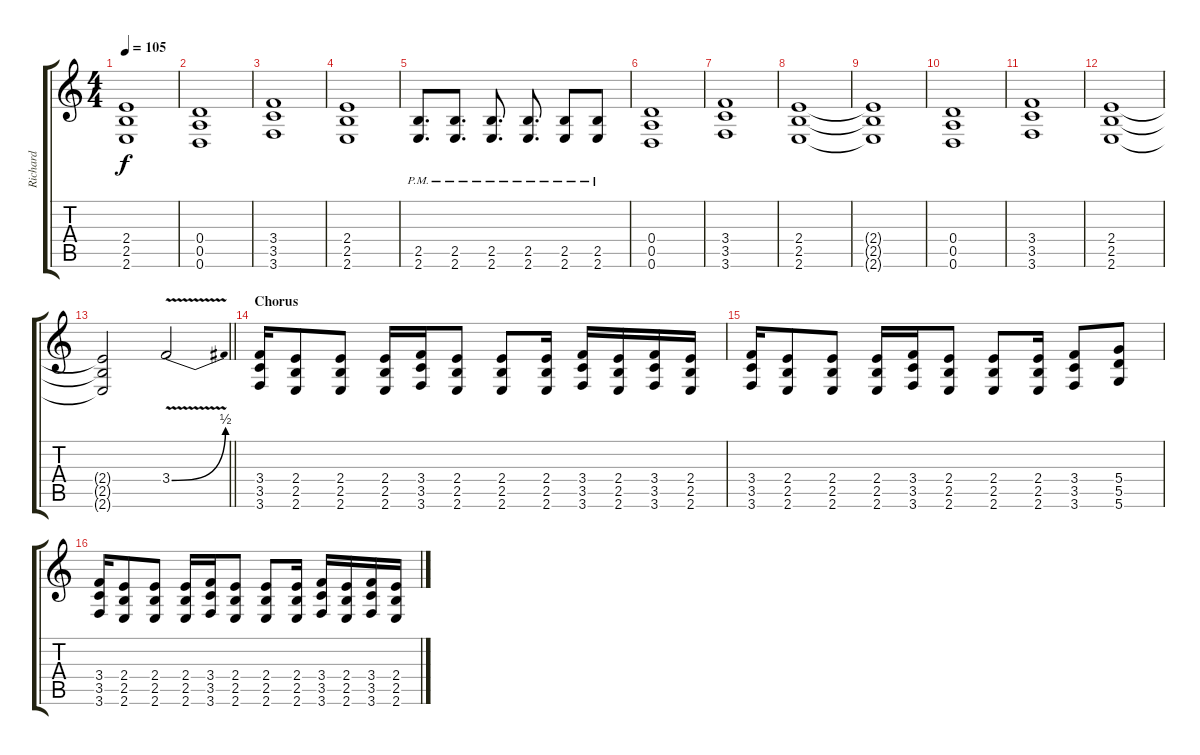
\track ("Richard" "Richard") {instrument distortionguitar}
\staff {score tabs}
\tuning (E4 B3 G3 D3 A2 D2) {hide}
\ts (4 4)
\tempo 105
\clef g2
\ks c
(2.4{t} 2.5{t} 2.6{t}).1{dy f} |
(0.4 0.5 0.6).1 |
(3.4 3.5 3.6).1 |
(2.4 2.5 2.6).1 |
(2.5{pm} 2.6{pm}).8{d} (2.5{pm} 2.6{pm}).8{d} (2.5{pm} 2.6{pm}).8{d} (2.5{pm} 2.6{pm}).8{d} (2.5{pm} 2.6{pm}).8 (2.5{pm} 2.6{pm}).8 |
(0.4 0.5 0.6).1 |
(3.4 3.5 3.6).1 |
(2.4 2.5 2.6).1 |
(2.4{t} 2.5{t} 2.6{t}).1 |
(0.4 0.5 0.6).1 |
(3.4 3.5 3.6).1 |
(2.4 2.5 2.6).1 |
\barLineRight lightlight
(2.4{t} 2.5{t} 2.6{t}).2 3.4{be (bend 0 0 60 2) v}.2 |
\section ("" "Chorus")
(3.4 3.5 3.6).16 (2.4 2.5 2.6).8 (2.4 2.5 2.6).8 (2.4 2.5 2.6).16 (3.4 3.5 3.6).16 (2.4 2.5 2.6).8 (2.4 2.5 2.6).8 (2.4 2.5 2.6).16 (3.4 3.5 3.6).16 (2.4 2.5 2.6).16 (3.4 3.5 3.6).16 (2.4 2.5 2.6).16 |
(3.4 3.5 3.6).16 (2.4 2.5 2.6).8 (2.4 2.5 2.6).8 (2.4 2.5 2.6).16 (3.4 3.5 3.6).16 (2.4 2.5 2.6).8 (2.4 2.5 2.6).8 (2.4 2.5 2.6).16 (3.4 3.5 3.6).8 (5.4 5.5 5.6).8 |
(3.4 3.5 3.6).16 (2.4 2.5 2.6).8 (2.4 2.5 2.6).8 (2.4 2.5 2.6).16 (3.4 3.5 3.6).16 (2.4 2.5 2.6).8 (2.4 2.5 2.6).8 (2.4 2.5 2.6).16 (3.4 3.5 3.6).16 (2.4 2.5 2.6).16 (3.4 3.5 3.6).16 (2.4 2.5 2.6).16
